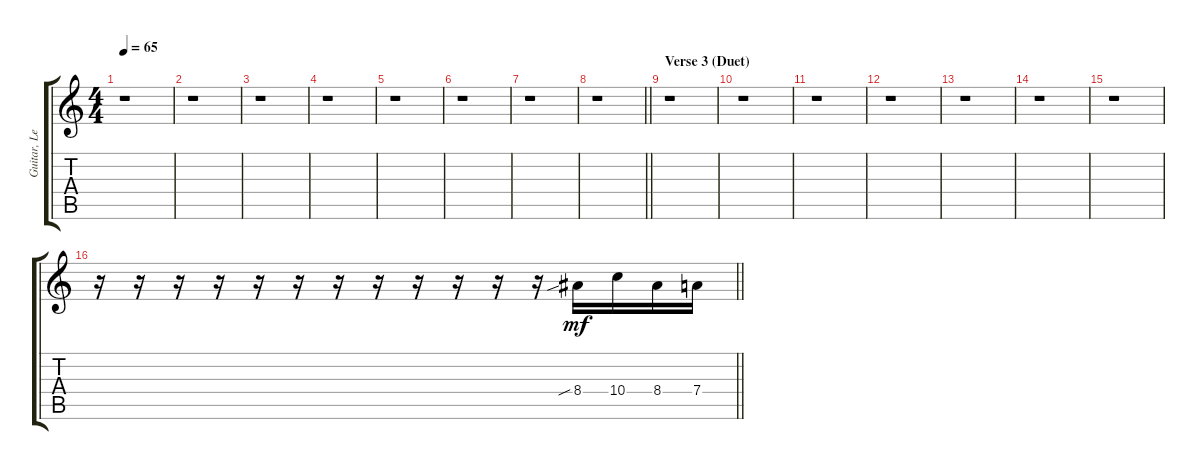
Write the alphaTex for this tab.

\track ("Guitar, Lead" "Guitar, Le") {instrument distortionguitar}
\staff {score tabs}
\tuning (E4 B3 G3 D3 A2 E2) {hide}
\ts (4 4)
\tempo 65
\clef g2
\ks c
r.1{dy mf} |
r.1 |
r.1 |
r.1 |
r.1 |
r.1 |
r.1 |
\barLineRight lightlight
r.1 |
\section ("" "Verse 3 (Duet)")
r.1 |
r.1 |
r.1 |
r.1 |
r.1 |
r.1 |
r.1 |
\barLineRight lightlight
r.16 r.16 r.16 r.16 r.16 r.16 r.16 r.16 r.16 r.16 r.16 r.16 8.4{sib}.16 10.4.16 8.4.16 7.4.16
